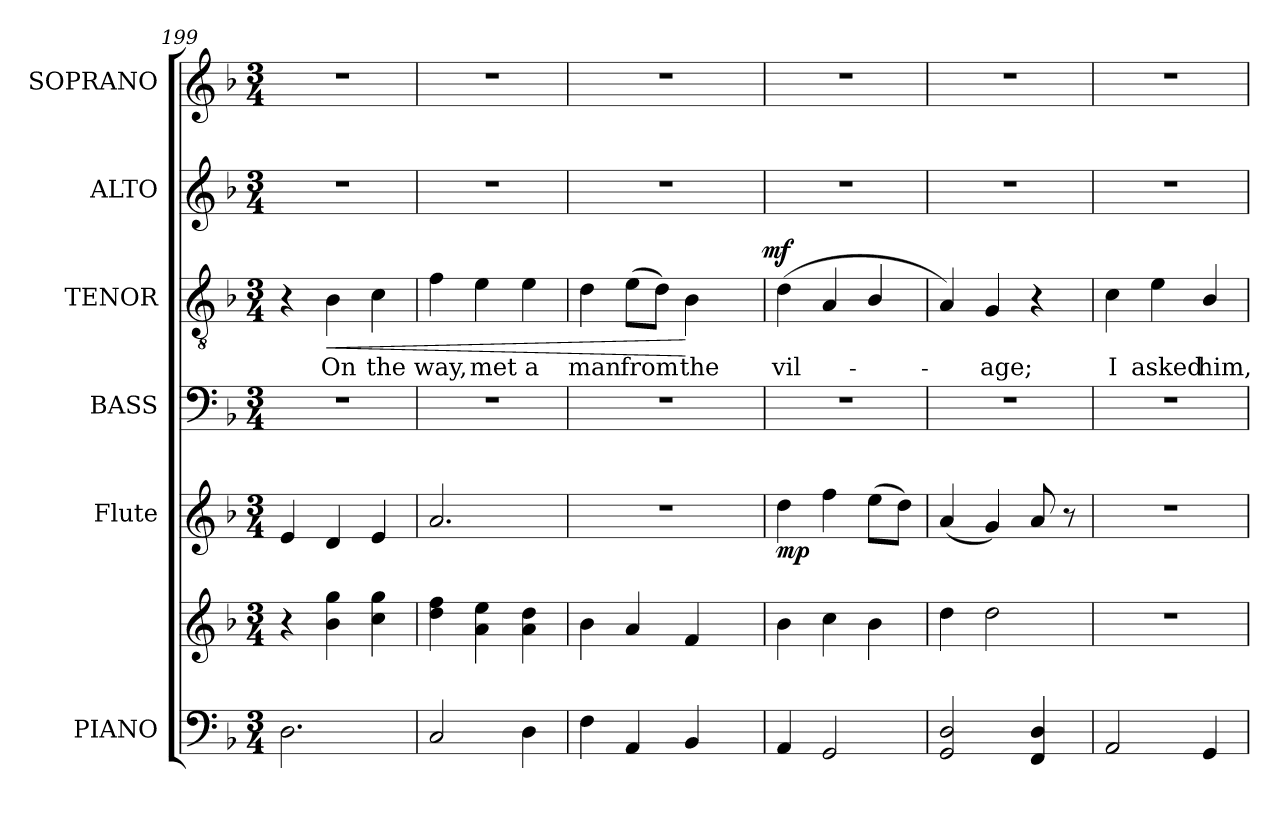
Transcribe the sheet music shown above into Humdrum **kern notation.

**kern	**kern	**kern	**dynam	**kern	**kern	**text	**dynam	**kern	**kern
*part6	*part6	*part5	*part5	*part4	*part3	*part3	*part3	*part2	*part1
*staff7	*staff6	*staff5	*staff5	*staff4	*staff3	*staff3	*staff3	*staff2	*staff1
*I"PIANO	*	*I"Flute	*	*I"BASS	*I"TENOR	*	*	*I"ALTO	*I"SOPRANO
*I'PNO.	*	*I'Fl.	*	*I'B.	*I'T.	*	*	*I'A.	*I'S.
*clefF4	*clefG2	*clefG2	*	*clefF4	*clefGv2	*	*	*clefG2	*clefG2
*	*	*	*	*	*ITrd7c12	*	*	*	*
*k[b-]	*k[b-]	*k[b-]	*	*k[b-]	*k[b-]	*	*	*k[b-]	*k[b-]
*d:	*d:	*d:	*	*d:	*d:	*	*	*d:	*d:
*M3/4	*M3/4	*M3/4	*	*M3/4	*M3/4	*	*	*M3/4	*M3/4
=199	=199	=199	=199	=199	=199	=199	=199	=199	=199
!	!	!	!	!LO:N:vis=1	!	!	!	!LO:N:vis=1	!LO:N:vis=1
2.Di\	4r	4ei/	.	2.r	4r	.	.	2.r	2.r
!	!	!	!	!	!	!LO:LY:b:color=#000000	!LO:HP:b	!	!
.	4b-i\ 4ggi	4di/	.	.	4BB-i\	On	<	.	.
!	!	!	!	!	!	!LO:LY:b:color=#000000	!	!	!
.	4cci\ 4ggi	4ei/	.	.	4Ci\	the	.	.	.
=200	=200	=200	=200	=200	=200	=200	=200	=200	=200
!	!	!	!	!LO:N:vis=1	!	!	!	!	!
!	!	!	!	!	!	!LO:LY:b:color=#000000	!	!LO:N:vis=1	!LO:N:vis=1
2Ci/	4ddi\ 4ffi	2.ai/	.	2.r	4Fi\	way,	.	2.r	2.r
!	!	!	!	!	!	!LO:LY:b:color=#000000	!	!	!
.	4ai\ 4eei	.	.	.	4Ei\	met	.	.	.
!	!	!	!	!	!	!LO:LY:b:color=#000000	!	!	!
4Di\	4ai\ 4ddi	.	.	.	4Ei\	a	.	.	.
=201	=201	=201	=201	=201	=201	=201	=201	=201	=201
!	!	!LO:N:vis=1	!	!LO:N:vis=1	!	!	!	!	!
!	!	!	!	!	!	!LO:LY:b:color=#000000	!	!LO:N:vis=1	!LO:N:vis=1
*	*	*	*	*	*^	*	*	*	*
4Fi\	4b-i\	2.r	.	2.r	4Di\	2ryy	man	.	2.r	2.r
!	!	!	!	!	!	!	!LO:LY:b:color=#000000	!	!	!
4AAi/	4ai/	.	.	.	(8Ei\L	.	from	.	.	.
.	.	.	.	.	8Di\J)	.	.	.	.	.
!	!	!	!	!	!	!	!LO:LY:b:color=#000000	!	!	!
4BB-i/	4fi/	.	.	.	4BB-i\	8ryy	the	[	.	.
.	.	.	.	.	.	16ryy	.	.	.	.
.	.	.	.	.	.	32ryy	.	.	.	.
.	.	.	.	.	.	64ryy	.	.	.	.
.	.	.	.	.	.	128...ryy	.	.	.	.
.	.	.	.	.	.	1024ryy	.	mf	.	.
=202	=202	=202	=202	=202	=202	=202	=202	=202	=202	=202
!	!	!	!	!LO:N:vis=1	!	!	!	!	!	!
*	*	*	*	*	*v	*v	*	*	*	*
*	*	*	*	*	*^	*	*	*	*
!	!	!	!	!	!	!	!LO:LY:b:color=#000000	!	!LO:N:vis=1	!LO:N:vis=1
*	*	*	*	*	*v	*v	*	*	*	*
4AAi/	4b-i\	4ddi\	mp	2.r	(4Di\	vil-	.	2.r	2.r
2GGi/	4cci\	4ffi\	.	.	4AAi/	.	.	.	.
.	4b-i\	(8eei\L	.	.	4BB-i/	.	.	.	.
.	.	8ddi\J)	.	.	.	.	.	.	.
=203	=203	=203	=203	=203	=203	=203	=203	=203	=203
!	!	!	!	!LO:N:vis=1	!	!	!	!LO:N:vis=1	!LO:N:vis=1
2GGi/ 2Di	4ddi\	(4ai/	.	2.r	4AAi/)	.	.	2.r	2.r
!	!	!	!	!	!	!LO:LY:b:color=#000000	!	!	!
.	2ddi\	4gi/)	.	.	4GGi/	-age;	.	.	.
4FFi/ 4Di	.	8ai/	.	.	4r	.	.	.	.
.	.	8r	.	.	.	.	.	.	.
=204	=204	=204	=204	=204	=204	=204	=204	=204	=204
!	!LO:N:vis=1	!LO:N:vis=1	!	!LO:N:vis=1	!	!	!	!	!
!	!	!	!	!	!	!LO:LY:b:color=#000000	!	!LO:N:vis=1	!LO:N:vis=1
2AAi/	2.r	2.r	.	2.r	4Ci\	I	.	2.r	2.r
!	!	!	!	!	!	!LO:LY:b:color=#000000	!	!	!
.	.	.	.	.	4Ei\	asked	.	.	.
!	!	!	!	!	!	!LO:LY:b:color=#000000	!	!	!
4GGi/	.	.	.	.	4BB-i/	him,	.	.	.
=	=	=	=	=	=	=	=	=	=
*-	*-	*-	*-	*-	*-	*-	*-	*-	*-
